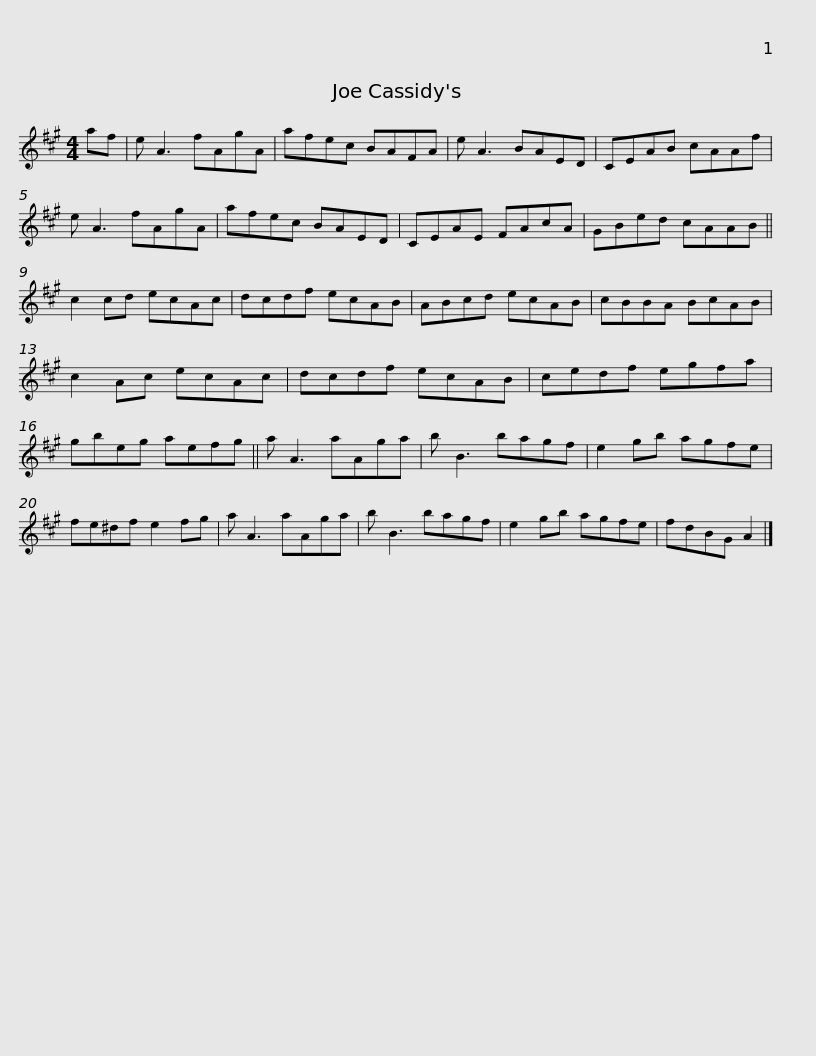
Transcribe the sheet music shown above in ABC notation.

X:1
L:1/8
M:4/4
I:linebreak $
K:A
V:1 treble
V:1
 af | e A3 fAgA | afec BAFA | e A3 BAED | CEAB cAAf | %5
 e A3 fAgA |$ afec BAED | CEAE FAcA | GBed cAAB || c2 cd ecAc | %10
 dcdf ecAB |$ ABcd ecAB | cBBA BcAB | c2 Ac ecAc | dcdf ecAB | %15
 cedf egfa |$ gbeg aefg || a A3 aAga | b B3 bagf | e2 gb agfe | %20
 fe^df e2 fg | a A3 aAga |$ b B3 bagf | e2 gb agfe | fdBG A2 |] %25
